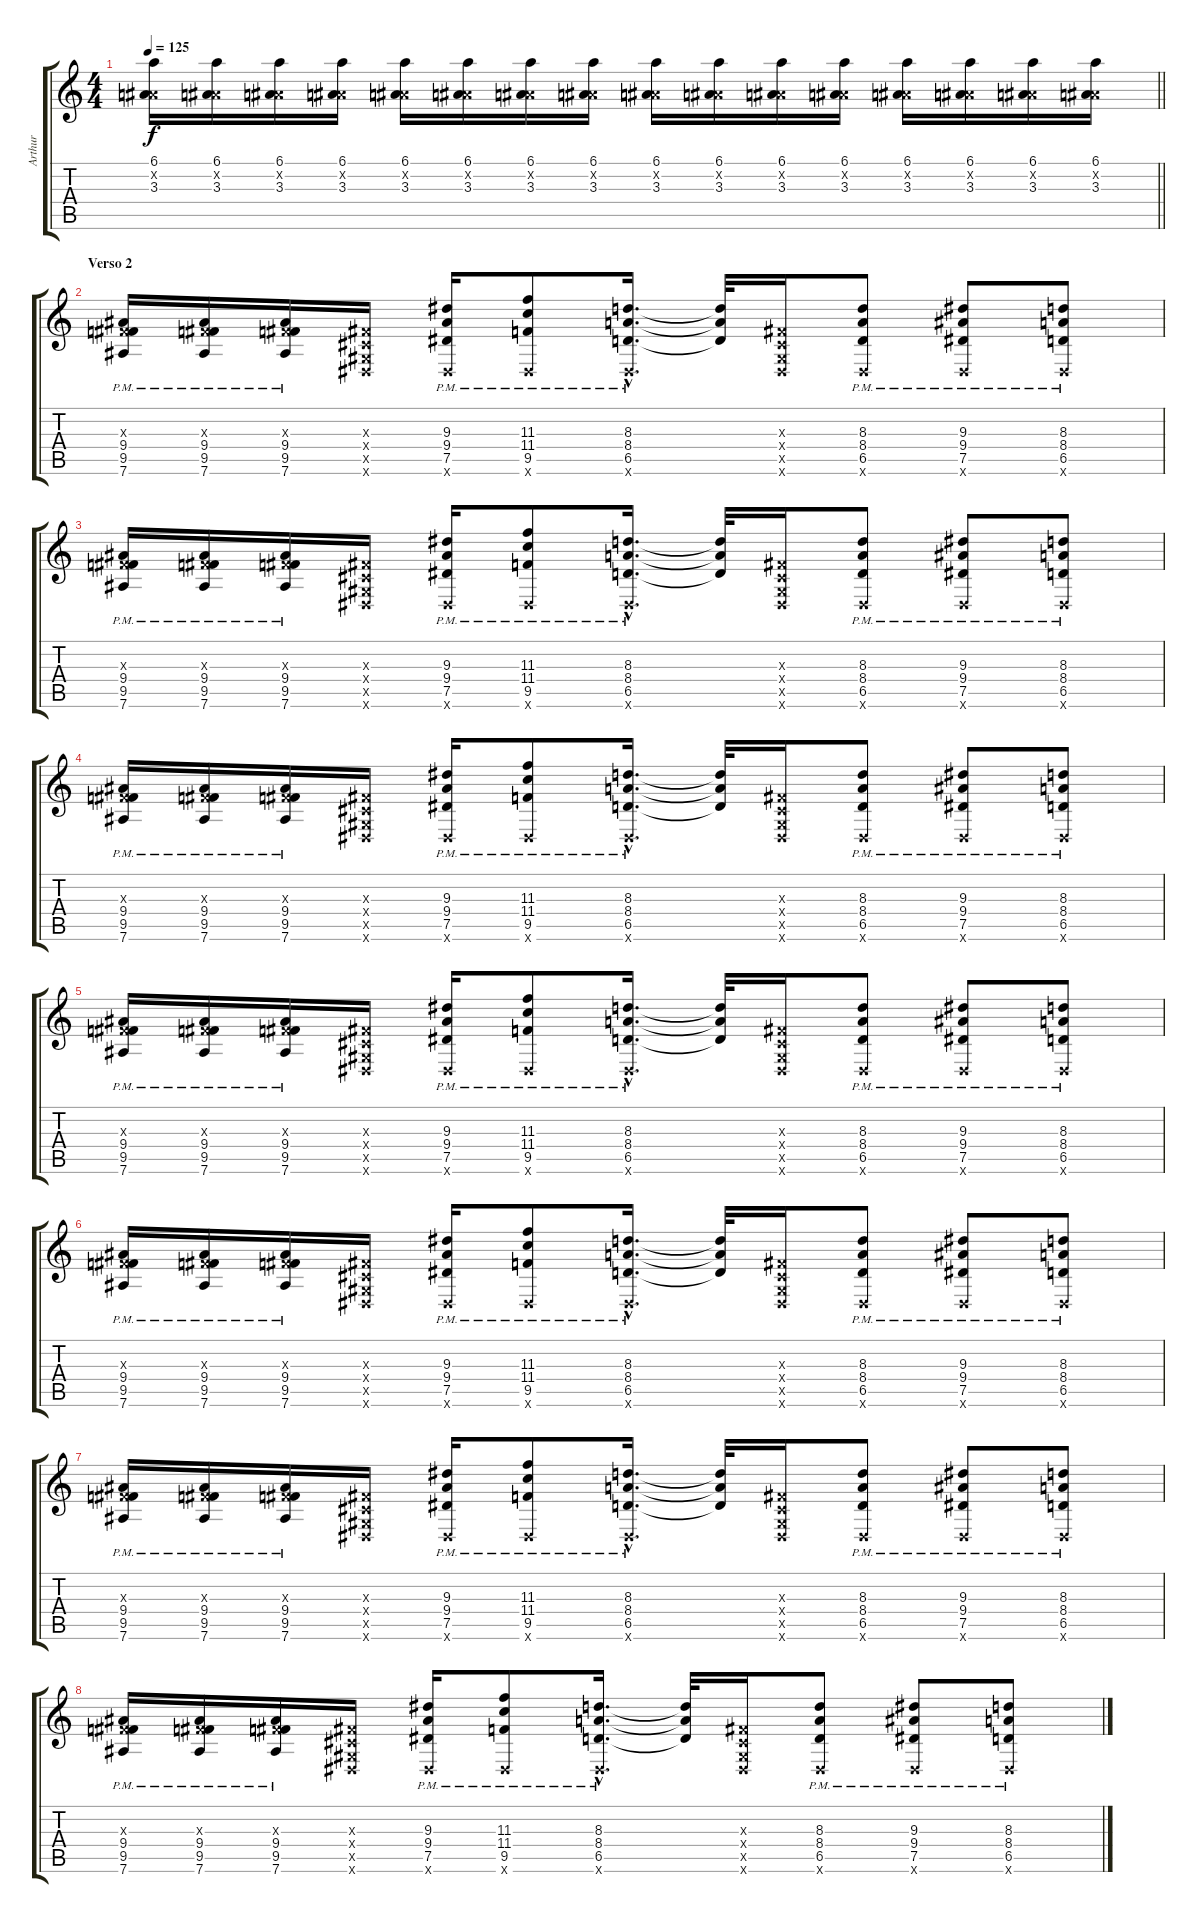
\track ("Arthur" "Arthur") {instrument overdrivenguitar}
\staff {score tabs}
\tuning (Eb4 Bb3 Gb3 Db3 Ab2 Eb2) {hide}
\ts (4 4)
\tempo 125
\clef g2
\barLineRight lightlight
\ks c
(6.1 0.2{x} 3.3).16{dy f} (6.1 0.2{x} 3.3).16 (6.1 0.2{x} 3.3).16 (6.1 0.2{x} 3.3).16 (6.1 0.2{x} 3.3).16 (6.1 0.2{x} 3.3).16 (6.1 0.2{x} 3.3).16 (6.1 0.2{x} 3.3).16 (6.1 0.2{x} 3.3).16 (6.1 0.2{x} 3.3).16 (6.1 0.2{x} 3.3).16 (6.1 0.2{x} 3.3).16 (6.1 0.2{x} 3.3).16 (6.1 0.2{x} 3.3).16 (6.1 0.2{x} 3.3).16 (6.1 0.2{x} 3.3).16 |
\section ("" "Verso 2")
(0.3{x} 9.4 9.5{pm} 7.6{pm}).16{volume 11} (0.3{x} 9.4 9.5{pm} 7.6{pm}).16 (0.3{x} 9.4 9.5{pm} 7.6{pm}).16 (0.3{x} 0.4{x} 0.5{x} 0.6{x}).16 (9.3 9.4{pm} 7.5{pm} 0.6{x}).16 (11.3 11.4{pm} 9.5{pm} 0.6{x}).8 (8.3{hac} 8.4{hac pm} 6.5{hac pm} 0.6{hac x}).16{d} (8.3{t} 8.4{t} 6.5{t}).32 (0.3{x} 0.4{x} 0.5{x} 0.6{x}).16 (8.3 8.4{pm} 6.5{pm} 0.6{x}).8 (9.3 9.4{pm} 7.5{pm} 0.6{x}).8 (8.3 8.4{pm} 6.5{pm} 0.6{x}).8 |
(0.3{x} 9.4 9.5{pm} 7.6{pm}).16 (0.3{x} 9.4 9.5{pm} 7.6{pm}).16 (0.3{x} 9.4 9.5{pm} 7.6{pm}).16 (0.3{x} 0.4{x} 0.5{x} 0.6{x}).16 (9.3 9.4{pm} 7.5{pm} 0.6{x}).16 (11.3 11.4{pm} 9.5{pm} 0.6{x}).8 (8.3{hac} 8.4{hac pm} 6.5{hac pm} 0.6{hac x}).16{d} (8.3{t} 8.4{t} 6.5{t}).32 (0.3{x} 0.4{x} 0.5{x} 0.6{x}).16 (8.3 8.4{pm} 6.5{pm} 0.6{x}).8 (9.3 9.4{pm} 7.5{pm} 0.6{x}).8 (8.3 8.4{pm} 6.5{pm} 0.6{x}).8 |
(0.3{x} 9.4 9.5{pm} 7.6{pm}).16 (0.3{x} 9.4 9.5{pm} 7.6{pm}).16 (0.3{x} 9.4 9.5{pm} 7.6{pm}).16 (0.3{x} 0.4{x} 0.5{x} 0.6{x}).16 (9.3 9.4{pm} 7.5{pm} 0.6{x}).16 (11.3 11.4{pm} 9.5{pm} 0.6{x}).8 (8.3{hac} 8.4{hac pm} 6.5{hac pm} 0.6{hac x}).16{d} (8.3{t} 8.4{t} 6.5{t}).32 (0.3{x} 0.4{x} 0.5{x} 0.6{x}).16 (8.3 8.4{pm} 6.5{pm} 0.6{x}).8 (9.3 9.4{pm} 7.5{pm} 0.6{x}).8 (8.3 8.4{pm} 6.5{pm} 0.6{x}).8 |
(0.3{x} 9.4 9.5{pm} 7.6{pm}).16 (0.3{x} 9.4 9.5{pm} 7.6{pm}).16 (0.3{x} 9.4 9.5{pm} 7.6{pm}).16 (0.3{x} 0.4{x} 0.5{x} 0.6{x}).16 (9.3 9.4{pm} 7.5{pm} 0.6{x}).16 (11.3 11.4{pm} 9.5{pm} 0.6{x}).8 (8.3{hac} 8.4{hac pm} 6.5{hac pm} 0.6{hac x}).16{d} (8.3{t} 8.4{t} 6.5{t}).32 (0.3{x} 0.4{x} 0.5{x} 0.6{x}).16 (8.3 8.4{pm} 6.5{pm} 0.6{x}).8 (9.3 9.4{pm} 7.5{pm} 0.6{x}).8 (8.3 8.4{pm} 6.5{pm} 0.6{x}).8 |
(0.3{x} 9.4 9.5{pm} 7.6{pm}).16 (0.3{x} 9.4 9.5{pm} 7.6{pm}).16 (0.3{x} 9.4 9.5{pm} 7.6{pm}).16 (0.3{x} 0.4{x} 0.5{x} 0.6{x}).16 (9.3 9.4{pm} 7.5{pm} 0.6{x}).16 (11.3 11.4{pm} 9.5{pm} 0.6{x}).8 (8.3{hac} 8.4{hac pm} 6.5{hac pm} 0.6{hac x}).16{d} (8.3{t} 8.4{t} 6.5{t}).32 (0.3{x} 0.4{x} 0.5{x} 0.6{x}).16 (8.3 8.4{pm} 6.5{pm} 0.6{x}).8 (9.3 9.4{pm} 7.5{pm} 0.6{x}).8 (8.3 8.4{pm} 6.5{pm} 0.6{x}).8 |
(0.3{x} 9.4 9.5{pm} 7.6{pm}).16 (0.3{x} 9.4 9.5{pm} 7.6{pm}).16 (0.3{x} 9.4 9.5{pm} 7.6{pm}).16 (0.3{x} 0.4{x} 0.5{x} 0.6{x}).16 (9.3 9.4{pm} 7.5{pm} 0.6{x}).16 (11.3 11.4{pm} 9.5{pm} 0.6{x}).8 (8.3{hac} 8.4{hac pm} 6.5{hac pm} 0.6{hac x}).16{d} (8.3{t} 8.4{t} 6.5{t}).32 (0.3{x} 0.4{x} 0.5{x} 0.6{x}).16 (8.3 8.4{pm} 6.5{pm} 0.6{x}).8 (9.3 9.4{pm} 7.5{pm} 0.6{x}).8 (8.3 8.4{pm} 6.5{pm} 0.6{x}).8 |
(0.3{x} 9.4 9.5{pm} 7.6{pm}).16 (0.3{x} 9.4 9.5{pm} 7.6{pm}).16 (0.3{x} 9.4 9.5{pm} 7.6{pm}).16 (0.3{x} 0.4{x} 0.5{x} 0.6{x}).16 (9.3 9.4{pm} 7.5{pm} 0.6{x}).16 (11.3 11.4{pm} 9.5{pm} 0.6{x}).8 (8.3{hac} 8.4{hac pm} 6.5{hac pm} 0.6{hac x}).16{d} (8.3{t} 8.4{t} 6.5{t}).32 (0.3{x} 0.4{x} 0.5{x} 0.6{x}).16 (8.3 8.4{pm} 6.5{pm} 0.6{x}).8 (9.3 9.4{pm} 7.5{pm} 0.6{x}).8 (8.3 8.4{pm} 6.5{pm} 0.6{x}).8
